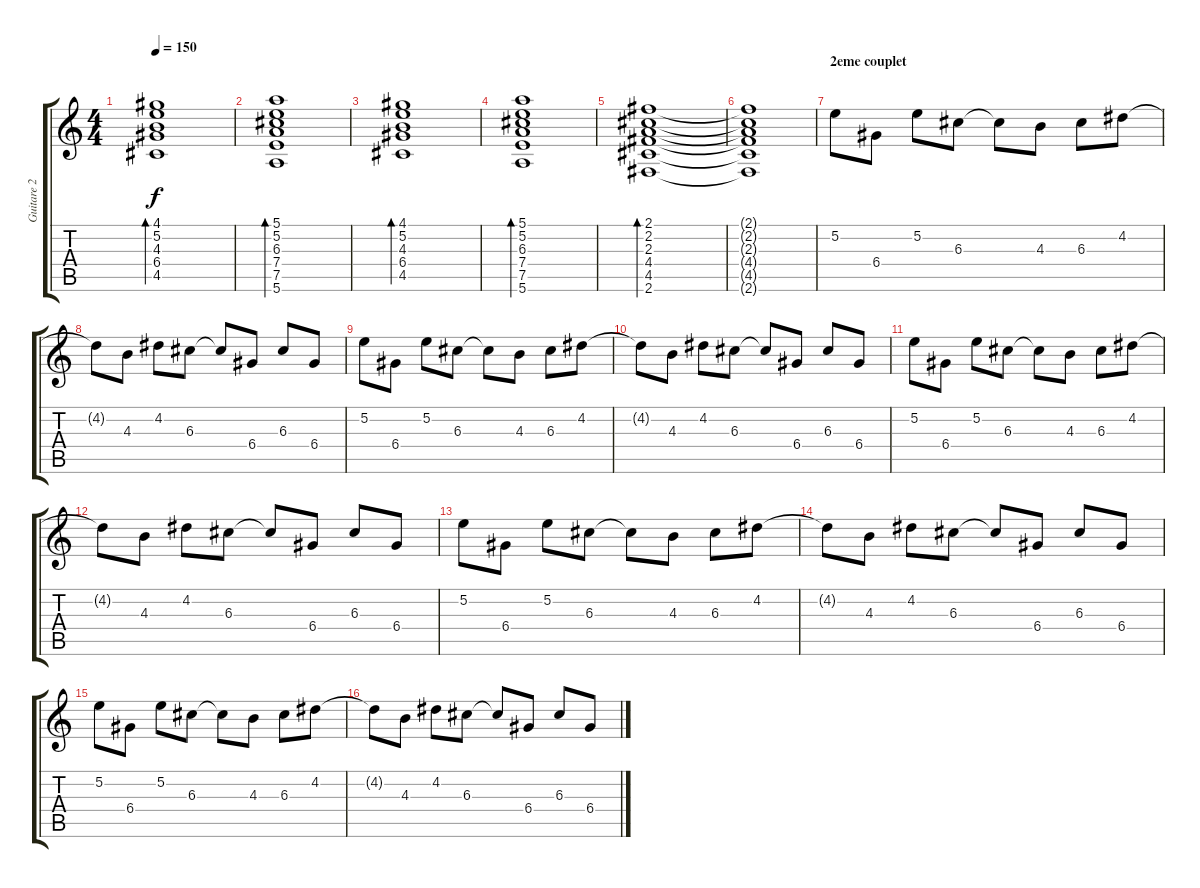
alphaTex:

\track ("Guitare 2" "Guitare 2") {instrument electricguitarclean}
\staff {score tabs}
\tuning (E4 B3 G3 D3 A2 E2) {hide}
\ts (4 4)
\tempo 150
\clef g2
\ks c
(4.1 5.2 4.3 6.4 4.5).1{bd 120 dy f} |
(5.1 5.2 6.3 7.4 7.5 5.6).1{bd 120} |
(4.1 5.2 4.3 6.4 4.5).1{bd 120} |
(5.1 5.2 6.3 7.4 7.5 5.6).1{bd 120} |
(2.1 2.2 2.3 4.4 4.5 2.6).1{bd 120} |
(2.1{t} 2.2{t} 2.3{t} 4.4{t} 4.5{t} 2.6{t}).1 |
\section ("" "2eme couplet")
5.2.8 6.4.8 5.2.8 6.3.8 6.3{t}.8 4.3.8 6.3.8 4.2.8 |
4.2{t}.8 4.3.8 4.2.8 6.3.8 6.3{t}.8 6.4.8 6.3.8 6.4.8 |
5.2.8 6.4.8 5.2.8 6.3.8 6.3{t}.8 4.3.8 6.3.8 4.2.8 |
4.2{t}.8 4.3.8 4.2.8 6.3.8 6.3{t}.8 6.4.8 6.3.8 6.4.8 |
5.2.8 6.4.8 5.2.8 6.3.8 6.3{t}.8 4.3.8 6.3.8 4.2.8 |
4.2{t}.8 4.3.8 4.2.8 6.3.8 6.3{t}.8 6.4.8 6.3.8 6.4.8 |
5.2.8 6.4.8 5.2.8 6.3.8 6.3{t}.8 4.3.8 6.3.8 4.2.8 |
4.2{t}.8 4.3.8 4.2.8 6.3.8 6.3{t}.8 6.4.8 6.3.8 6.4.8 |
5.2.8 6.4.8 5.2.8 6.3.8 6.3{t}.8 4.3.8 6.3.8 4.2.8 |
4.2{t}.8 4.3.8 4.2.8 6.3.8 6.3{t}.8 6.4.8 6.3.8 6.4.8
